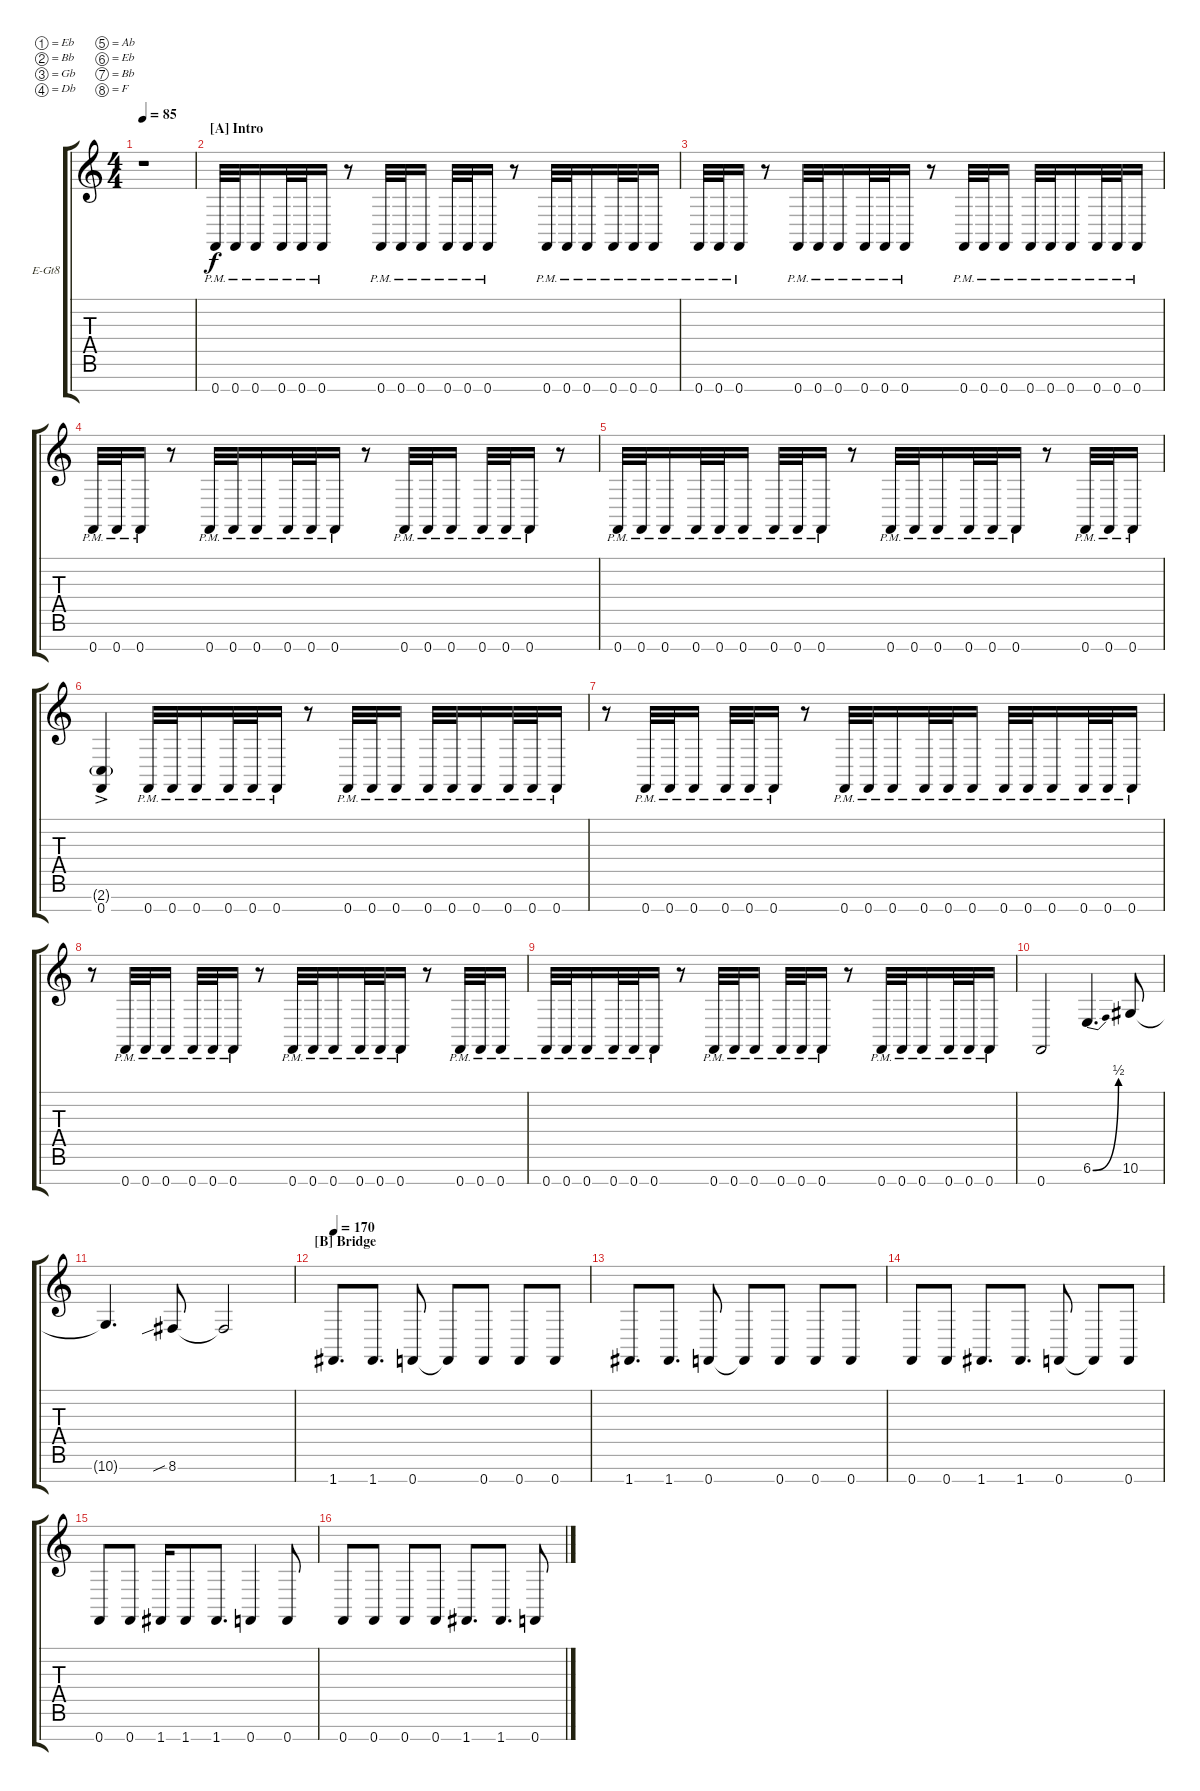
\defaultSystemsLayout 4
\bracketExtendMode groupsimilarinstruments
\firstSystemTrackNameOrientation horizontal
\otherSystemsTrackNameOrientation horizontal
\track ("Rhythm Right" "E-Gt8") {instrument distortionguitar}
\staff {score tabs}
\tuning (Eb4 Bb3 Gb3 Db3 Ab2 Eb2 Bb1 F1)
\ts (4 4)
\tempo 85
\clef g2
\scale
0.395904
\ks c
r.1{dy f instrument distortionguitar} |
\section ("A" "Intro")
\scale
0.395904 0.8{pm}.32 0.8{pm}.32 0.8{pm}.16 0.8{pm}.32 0.8{pm}.32 0.8{pm}.16 r.8 0.8{pm}.32 0.8{pm}.32 0.8{pm}.16 0.8{pm}.32 0.8{pm}.32 0.8{pm}.16 r.8 0.8{pm}.32 0.8{pm}.32 0.8{pm}.16 0.8{pm}.32 0.8{pm}.32 0.8{pm}.16 |
\scale
0.208191 0.8{pm}.32 0.8{pm}.32 0.8{pm}.16 r.8 0.8{pm}.32 0.8{pm}.32 0.8{pm}.16 0.8{pm}.32 0.8{pm}.32 0.8{pm}.16 r.8 0.8{pm}.32 0.8{pm}.32 0.8{pm}.16 0.8{pm}.32 0.8{pm}.32 0.8{pm}.16 0.8{pm}.32 0.8{pm}.32 0.8{pm}.16 |
\scale
0.333333 0.8{pm}.32 0.8{pm}.32 0.8{pm}.16 r.8 0.8{pm}.32 0.8{pm}.32 0.8{pm}.16 0.8{pm}.32 0.8{pm}.32 0.8{pm}.16 r.8 0.8{pm}.32 0.8{pm}.32 0.8{pm}.16 0.8{pm}.32 0.8{pm}.32 0.8{pm}.16 r.8 |
\scale
0.333333 0.8{pm}.32 0.8{pm}.32 0.8{pm}.16 0.8{pm}.32 0.8{pm}.32 0.8{pm}.16 0.8{pm}.32 0.8{pm}.32 0.8{pm}.16 r.8 0.8{pm}.32 0.8{pm}.32 0.8{pm}.16 0.8{pm}.32 0.8{pm}.32 0.8{pm}.16 r.8 0.8{pm}.32 0.8{pm}.32 0.8{pm}.16 |
\scale
0.333333 (0.8{ac} 2.7{g}).4 0.8{pm}.32 0.8{pm}.32 0.8{pm}.16 0.8{pm}.32 0.8{pm}.32 0.8{pm}.16 r.8 0.8{pm}.32 0.8{pm}.32 0.8{pm}.16 0.8{pm}.32 0.8{pm}.32 0.8{pm}.16 0.8{pm}.32 0.8{pm}.32 0.8{pm}.16 |
\scale
0.333333 r.8 0.8{pm}.32 0.8{pm}.32 0.8{pm}.16 0.8{pm}.32 0.8{pm}.32 0.8{pm}.16 r.8 0.8{pm}.32 0.8{pm}.32 0.8{pm}.16 0.8{pm}.32 0.8{pm}.32 0.8{pm}.16 0.8{pm}.32 0.8{pm}.32 0.8{pm}.16 0.8{pm}.32 0.8{pm}.32 0.8{pm}.16 |
\scale
0.333333 r.8 0.8{pm}.32 0.8{pm}.32 0.8{pm}.16 0.8{pm}.32 0.8{pm}.32 0.8{pm}.16 r.8 0.8{pm}.32 0.8{pm}.32 0.8{pm}.16 0.8{pm}.32 0.8{pm}.32 0.8{pm}.16 r.8 0.8{pm}.32 0.8{pm}.32 0.8{pm}.16 |
\scale
0.333333 0.8{pm}.32 0.8{pm}.32 0.8{pm}.16 0.8{pm}.32 0.8{pm}.32 0.8{pm}.16 r.8 0.8{pm}.32 0.8{pm}.32 0.8{pm}.16 0.8{pm}.32 0.8{pm}.32 0.8{pm}.16 r.8 0.8{pm}.32 0.8{pm}.32 0.8{pm}.16 0.8{pm}.32 0.8{pm}.32 0.8{pm}.16 |
\scale
0.333333 0.8.2 6.7{be (bend 24.599999999999998 0 41.4 2)}.4{d} 10.7.8 |
\scale
0.333333 10.7{t}.4{d} 8.7{sib}.8 8.7{t}.2 |
\section ("B" "Bridge")
\tempo (170 0.00625)
\scale
0.333333 1.8.8{d} 1.8.8{d} 0.8.8 0.8{t}.8 0.8.8 0.8.8 0.8.8 |
\scale
0.333333 1.8.8{d} 1.8.8{d} 0.8.8 0.8{t}.8 0.8.8 0.8.8 0.8.8 |
\scale
0.333333 0.8.8 0.8.8 1.8.8{d} 1.8.8{d} 0.8.8 0.8{t}.8 0.8.8 |
\scale
0.333333 0.8.8 0.8.8 1.8.16 1.8.8 1.8.8{d} 0.8.4 0.8.8 |
\scale
0.333333 0.8.8 0.8.8 0.8.8 0.8.8 1.8.8{d} 1.8.8{d} 0.8.8
